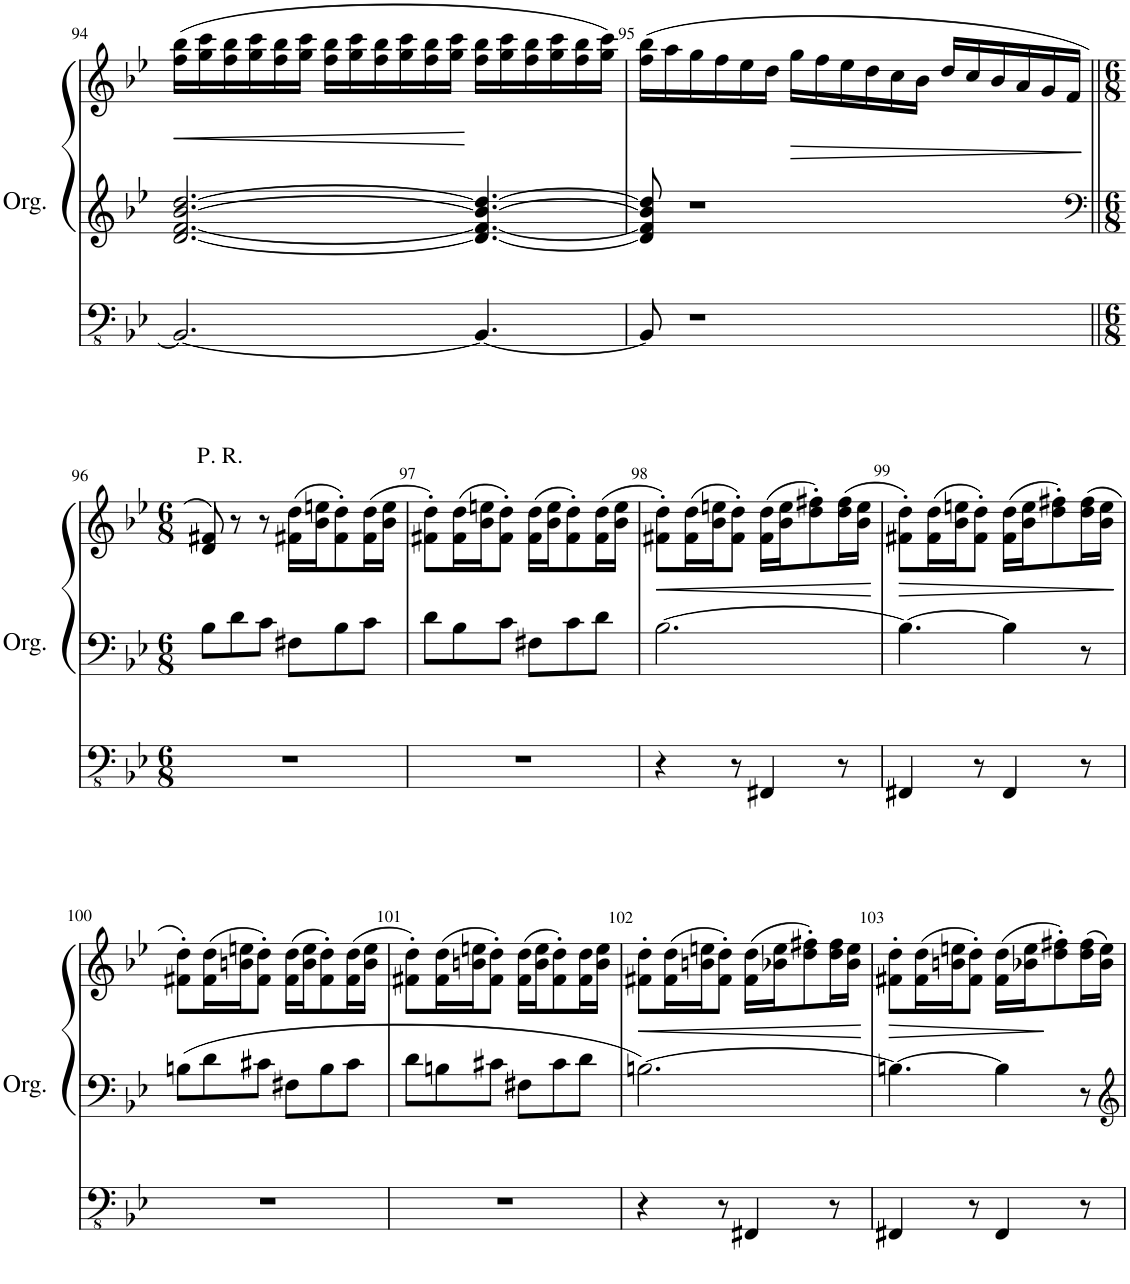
**kern	**kern	**kern	**dynam
*part1	*part1	*part1	*part1
*staff3	*staff2	*staff1	*staff1/2/3
*I"Orgue à tuyaux	*	*	*
*I'Org.	*	*	*
!!LO:PB:g=z
*clefFv4	*clefG2	*clefG2	*
*k[b-e-]	*k[b-e-]	*k[b-e-]	*
*M9/8	*M9/8	*M9/8	*
=94	=94	=94	=94
!	!	!	!LO:HP:b
2.BBB-/_	[2.d/ [2.f/ [2.b-/ [2.dd/	(16ff\ 16bb-\LL	<
.	.	16gg\ 16ccc\	.
.	.	16ff\ 16bb-\	.
.	.	16gg\ 16ccc\	.
.	.	16ff\ 16bb-\	.
.	.	16gg\ 16ccc\JJ	.
.	.	16ff\ 16bb-\LL	.
.	.	16gg\ 16ccc\	.
.	.	16ff\ 16bb-\	.
.	.	16gg\ 16ccc\	.
.	.	16ff\ 16bb-\	.
.	.	16gg\ 16ccc\JJ	.
4.BBB-/_	4.d/_ 4.f/_ 4.b-/_ 4.dd/_	16ff\ 16bb-\LL	[
.	.	16gg\ 16ccc\	.
.	.	16ff\ 16bb-\	.
.	.	16gg\ 16ccc\	.
.	.	16ff\ 16bb-\	.
.	.	16gg\ 16ccc\JJ)	.
=95	=95	=95	=95
8BBB-/]	8d/] 8f/] 8b-/] 8dd/]	(16ff\ 16bb-\LL	.
.	.	16aa\	.
1r	1r	16gg\	.
.	.	16ff\	.
.	.	16ee-\	.
.	.	16dd\JJ	.
!	!	!	!LO:HP:b
.	.	16gg\LL	>
.	.	16ff\	.
.	.	16ee-\	.
.	.	16dd\	.
.	.	16cc\	.
.	.	16b-\JJ	.
.	.	16dd/LL	.
.	.	16cc/	.
.	.	16b-/	.
.	.	16a/	.
.	.	16g/	.
.	.	16f/JJ	.
.	.	.	]
!!LO:LB:g=z
=96||	=96||	=96||	=96||
*	*clefF4	*	*
*M6/8	*M6/8	*M6/8	*
!	!	!LO:TX:a:t=P. R.	!
2.r	8B-\L	8d/ 8f#X/)	.
.	8d\	8r	.
.	8c\J	8r	.
.	8F#X\L	(16f#X\ 16dd\LL	.
.	.	16b-\ 16een\J	.
.	8B-\	8f#\' 8dd\')	.
.	8c\J	(16f#\ 16dd\L	.
.	.	16b-\ 16ee\JJ	.
=97	=97	=97	=97
2.r	8d\L	8f#X\' 8dd\'L)	.
.	8B-\	(16f#\ 16dd\L	.
.	.	16b-\ 16een\J	.
.	8c\J	8f#\' 8dd\'J)	.
.	8F#X\L	(16f#\ 16dd\LL	.
.	.	16b-\ 16ee\J	.
.	8c\	8f#\' 8dd\')	.
.	8d\J	(16f#\ 16dd\L	.
.	.	16b-\ 16ee\JJ	.
=98	=98	=98	=98
!	!	!	!LO:HP:b
4r	[2.B-\	8f#X\' 8dd\'L)	<
.	.	(16f#\ 16dd\L	.
.	.	16b-\ 16een\J	.
8r	.	8f#\' 8dd\'J)	.
4FFF#X/	.	(16f#\ 16dd\LL	.
.	.	16b-\ 16ee\J	.
.	.	8dd\' 8ff#X\')	.
8r	.	(16dd\ 16ff#\L	.
.	.	16b-\ 16ee\JJ	.
.	.	.	[
=99	=99	=99	=99
!	!	!	!LO:HP:b
4FFF#X/	4.B-\_	8f#X\' 8dd\'L)	>
.	.	(16f#\ 16dd\L	.
.	.	16b-\ 16een\J	.
8r	.	8f#\' 8dd\'J)	.
4FFF#/	4B-\]	(16f#\ 16dd\LL	.
.	.	16b-\ 16ee\J	.
.	.	8dd\' 8ff#X\')	.
8r	8r	(16dd\ 16ff#\L	.
.	.	16b-\ 16ee\JJ	.
.	.	.	]
!!LO:LB:g=z
=100	=100	=100	=100
2.r	8Bn\L	8f#X\' 8dd\'L)	.
.	8d\	(16f#\ 16dd\L	.
.	.	16bn\ 16een\J	.
.	8c#X\J	8f#\' 8dd\'J)	.
.	8F#X\L	(16f#\ 16dd\LL	.
.	.	16b\ 16ee\J	.
.	8B\	8f#\' 8dd\')	.
.	8c#\J	(16f#\ 16dd\L	.
.	.	16b\ 16ee\JJ	.
=101	=101	=101	=101
2.r	8d\L	8f#X\' 8dd\'L)	.
.	8Bn\	(16f#\ 16dd\L	.
.	.	16bn\ 16een\J	.
.	8c#X\J	8f#\' 8dd\'J)	.
.	8F#X\L	(16f#\ 16dd\LL	.
.	.	16b\ 16ee\J	.
.	8c#\	8f#\' 8dd\')	.
.	8d\J	16f#\ 16dd\L	.
.	.	16b\ 16ee\JJ	.
=102	=102	=102	=102
!	!	!	!LO:HP:b
4r	[2.Bn\	8f#X\' 8dd\'L	<
.	.	(16f#\ 16dd\L	.
.	.	16bn\ 16een\J	.
8r	.	8f#\' 8dd\'J)	.
4FFF#X/	.	(16f#\ 16dd\LL	.
.	.	16b-X\ 16ee\J	.
.	.	8dd\' 8ff#X\')	.
8r	.	16dd\ 16ff#\L	.
.	.	16b-\ 16ee\JJ	.
.	.	.	[
=103	=103	=103	=103
!	!	!	!LO:HP:b
4FFF#X/	4.Bn\_	8f#X\' 8dd\'L	>
.	.	(16f#\ 16dd\L	.
.	.	16bn\ 16een\J	.
8r	.	8f#\' 8dd\'J)	.
4FFF#/	4B\]	(16f#\ 16dd\LL	.
.	.	16b-X\ 16ee\J	.
.	.	8dd\' 8ff#X\')	]
8r	8r	(16dd\ 16ff#\L	.
.	.	16b-\ 16ee\JJ)	.
=	=	=	=
*-	*-	*-	*-
